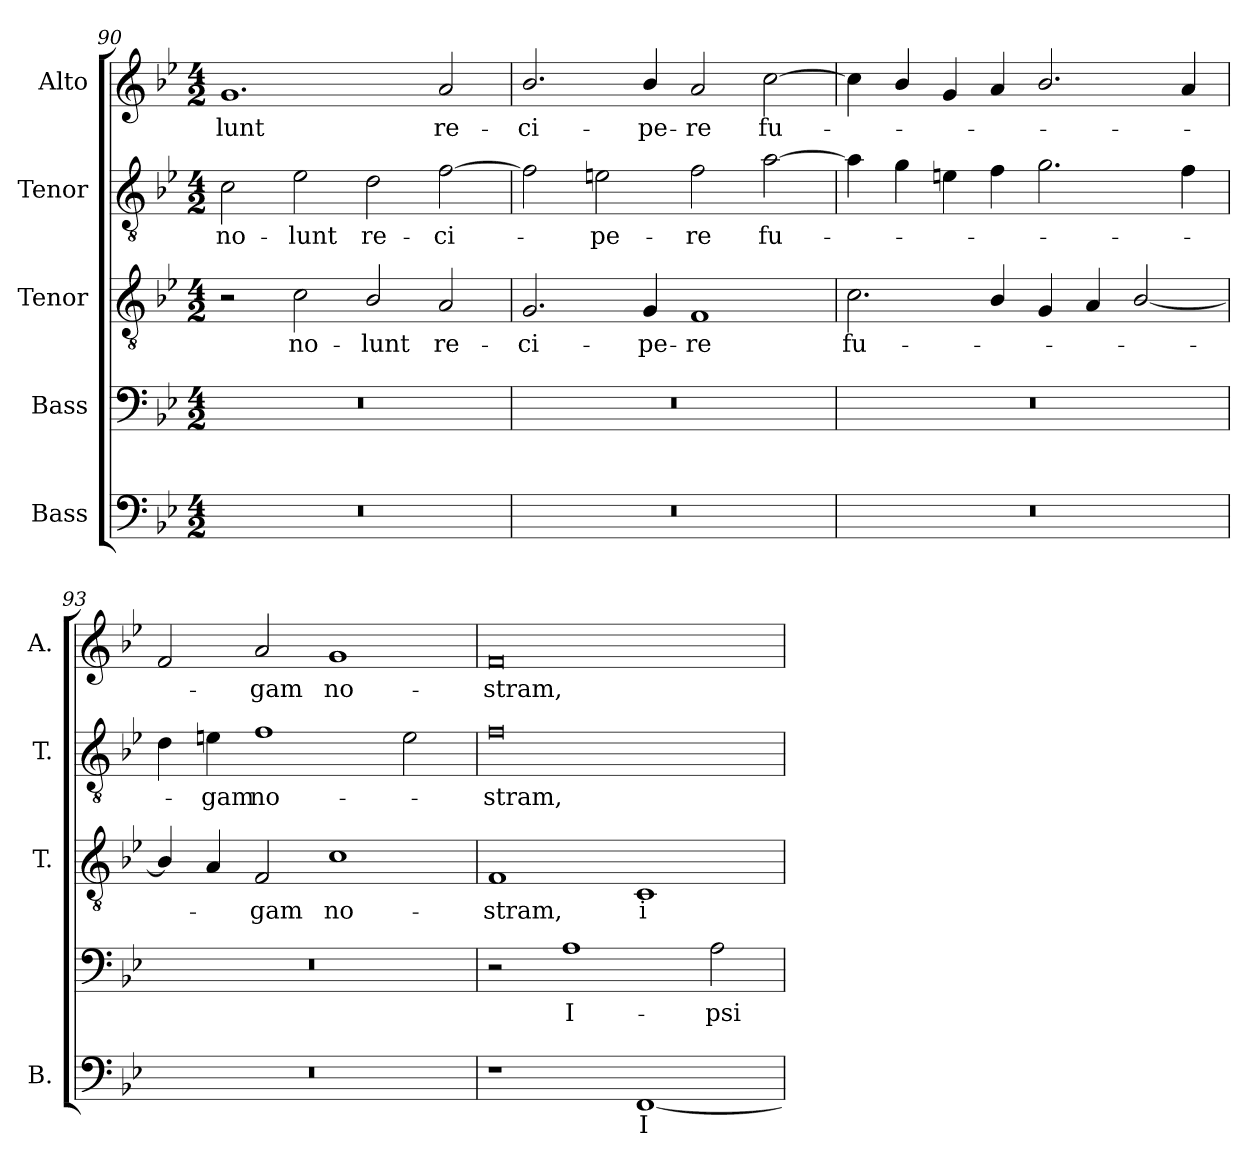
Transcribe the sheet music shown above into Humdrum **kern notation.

**kern	**text	**kern	**text	**kern	**text	**kern	**text	**kern	**text
*part5	*part5	*part4	*part4	*part3	*part3	*part2	*part2	*part1	*part1
*staff5	*staff5	*staff4	*staff4	*staff3	*staff3	*staff2	*staff2	*staff1	*staff1
*I"Bass	*	*I"Bass	*	*I"Tenor	*	*I"Tenor	*	*I"Alto	*
*I'B.	*	*	*	*I'T.	*	*I'T.	*	*I'A.	*
*clefF4	*	*clefF4	*	*clefGv2	*	*clefGv2	*	*clefG2	*
*	*	*	*	*ITrd7c12	*	*ITrd7c12	*	*	*
*k[b-e-]	*	*k[b-e-]	*	*k[b-e-]	*	*k[b-e-]	*	*k[b-e-]	*
*B-:	*	*B-:	*	*B-:	*	*B-:	*	*B-:	*
*M4/2	*	*M4/2	*	*M4/2	*	*M4/2	*	*M4/2	*
=90	=90	=90	=90	=90	=90	=90	=90	=90	=90
!LO:N:vis=1	!	!LO:N:vis=1	!	!	!	!	!	!	!
!	!	!	!	!	!	!	!LO:LY:b:color=#000000	!	!
!	!	!	!	!	!	!	!	!	!LO:LY:b:color=#000000
0r	.	0r	.	2r	.	2Ci\	no-	1.gi	-lunt
!	!	!	!	!	!LO:LY:b:color=#000000	!	!	!	!
!	!	!	!	!	!	!	!LO:LY:b:color=#000000	!	!
.	.	.	.	2Ci\	no-	2E-i\	-lunt	.	.
!	!	!	!	!	!LO:LY:b:color=#000000	!	!	!	!
!	!	!	!	!	!	!	!LO:LY:b:color=#000000	!	!
.	.	.	.	2BB-i/	-lunt	2Di\	re-	.	.
!	!	!	!	!	!LO:LY:b:color=#000000	!	!	!	!
!	!	!	!	!	!	!	!LO:LY:b:color=#000000	!	!
!	!	!	!	!	!	!	!	!	!LO:LY:b:color=#000000
.	.	.	.	2AAi/	re-	[2Fi\	-ci-	2ai/	re-
=91	=91	=91	=91	=91	=91	=91	=91	=91	=91
!LO:N:vis=1	!	!LO:N:vis=1	!	!	!	!	!	!	!
!	!	!	!	!	!LO:LY:b:color=#000000	!	!	!	!
!	!	!	!	!	!	!	!	!	!LO:LY:b:color=#000000
0r	.	0r	.	2.GGi/	-ci-	2Fi\]	.	2.b-i/	-ci-
!	!	!	!	!	!	!	!LO:LY:b:color=#000000	!	!
.	.	.	.	.	.	2Eni\	-pe-	.	.
!	!	!	!	!	!LO:LY:b:color=#000000	!	!	!	!
!	!	!	!	!	!	!	!	!	!LO:LY:b:color=#000000
.	.	.	.	4GGi/	-pe-	.	.	4b-i/	-pe-
!	!	!	!	!	!LO:LY:b:color=#000000	!	!	!	!
!	!	!	!	!	!	!	!LO:LY:b:color=#000000	!	!
!	!	!	!	!	!	!	!	!	!LO:LY:b:color=#000000
.	.	.	.	1FFi	-re	2Fi\	-re	2ai/	-re
!	!	!	!	!	!	!	!LO:LY:b:color=#000000	!	!
!	!	!	!	!	!	!	!	!	!LO:LY:b:color=#000000
.	.	.	.	.	.	[2Ai\	fu-	[2cci\	fu-
!!LO:PB:g=z
=92	=92	=92	=92	=92	=92	=92	=92	=92	=92
!LO:N:vis=1	!	!LO:N:vis=1	!	!	!	!	!	!	!
!	!	!	!	!	!LO:LY:b:color=#000000	!	!	!	!
0r	.	0r	.	2.Ci\	fu-	4Ai\]	.	4cci\]	.
.	.	.	.	.	.	4Gi\	.	4b-i/	.
.	.	.	.	.	.	4Eni\	.	4gi/	.
.	.	.	.	4BB-i/	.	4Fi\	.	4ai/	.
.	.	.	.	4GGi/	.	2.Gi\	.	2.b-i/	.
.	.	.	.	4AAi/	.	.	.	.	.
.	.	.	.	[2BB-i/	.	.	.	.	.
.	.	.	.	.	.	4Fi\	.	4ai/	.
=93	=93	=93	=93	=93	=93	=93	=93	=93	=93
!LO:N:vis=1	!	!LO:N:vis=1	!	!	!	!	!	!	!
0r	.	0r	.	4BB-i/]	.	4Di\	.	2fi/	.
!	!	!	!	!	!	!	!LO:LY:b:color=#000000	!	!
.	.	.	.	4AAi/	.	4Eni\	-gam	.	.
!	!	!	!	!	!LO:LY:b:color=#000000	!	!	!	!
!	!	!	!	!	!	!	!LO:LY:b:color=#000000	!	!
!	!	!	!	!	!	!	!	!	!LO:LY:b:color=#000000
.	.	.	.	2FFi/	-gam	1Fi	no-	2ai/	-gam
!	!	!	!	!	!LO:LY:b:color=#000000	!	!	!	!
!	!	!	!	!	!	!	!	!	!LO:LY:b:color=#000000
.	.	.	.	1Ci	no-	.	.	1gi	no-
.	.	.	.	.	.	2Ei\	.	.	.
=94	=94	=94	=94	=94	=94	=94	=94	=94	=94
!	!	!	!	!	!LO:LY:b:color=#000000	!	!	!	!
!	!	!	!	!	!	!	!LO:LY:b:color=#000000	!	!
!	!	!	!	!	!	!	!	!	!LO:LY:b:color=#000000
1r	.	2r	.	1FFi	-stram,	0Fi	-stram,	0fi	-stram,
!	!	!	!LO:LY:b:color=#000000	!	!	!	!	!	!
.	.	1Ai	I-	.	.	.	.	.	.
!	!LO:LY:b:color=#000000	!	!	!	!	!	!	!	!
!	!	!	!	!	!LO:LY:b:color=#000000	!	!	!	!
[1FFi	I-	.	.	1CCi	i-	.	.	.	.
!	!	!	!LO:LY:b:color=#000000	!	!	!	!	!	!
.	.	2Ai\	-psi	.	.	.	.	.	.
=	=	=	=	=	=	=	=	=	=
*-	*-	*-	*-	*-	*-	*-	*-	*-	*-
